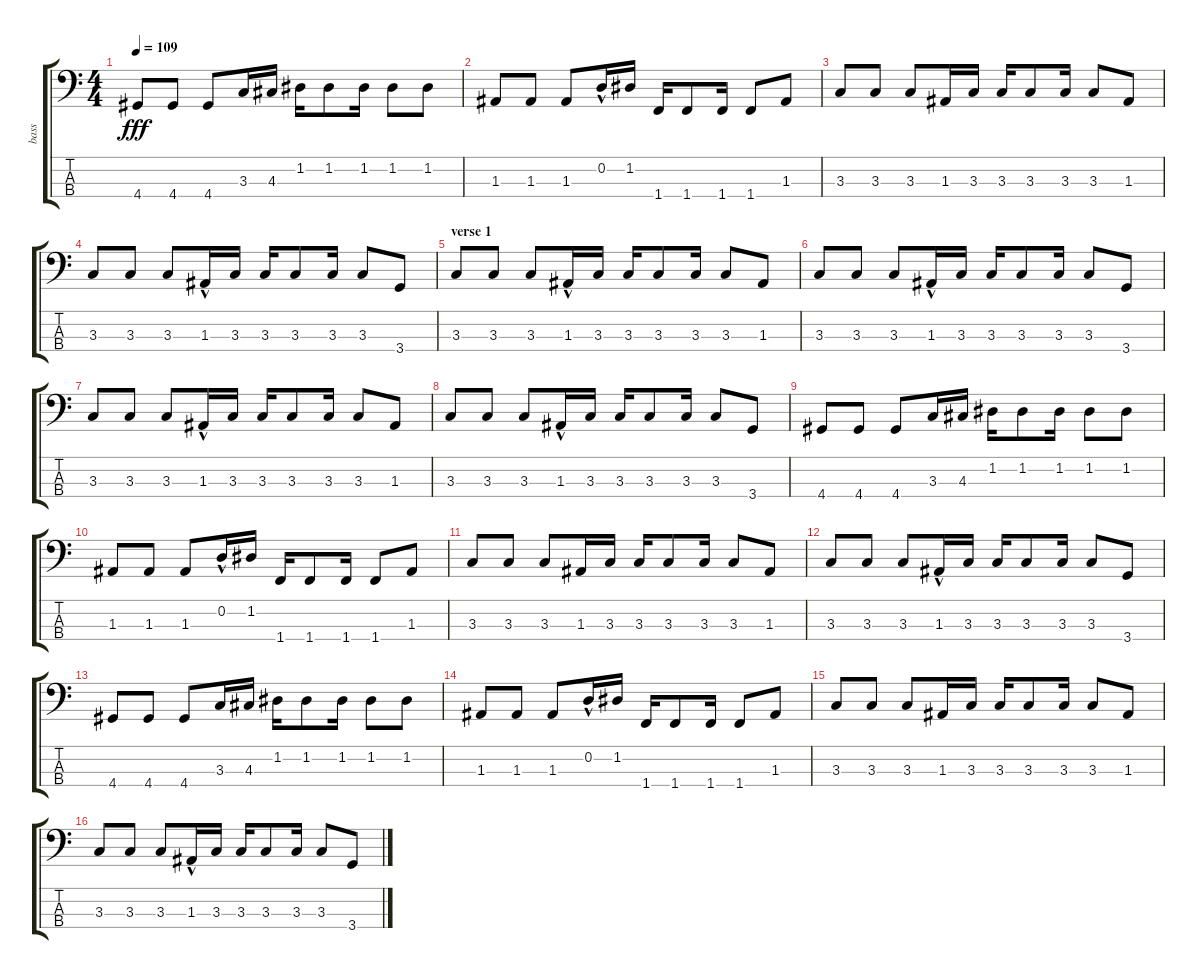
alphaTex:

\track ("bass" "bass") {instrument electricbasspick}
\staff {score tabs}
\tuning (G2 D2 A1 E1) {hide}
\ts (4 4)
\tempo 109
\clef f4
\ks c
4.4.8{dy fff} 4.4.8 4.4.8 3.3.16 4.3.16 1.2.16 1.2.8 1.2.16 1.2.8 1.2.8 |
1.3.8 1.3.8 1.3.8 0.2{hac}.16 1.2.16 1.4.16 1.4.8 1.4.16 1.4.8 1.3.8 |
3.3.8 3.3.8 3.3.8 1.3.16 3.3.16 3.3.16 3.3.8 3.3.16 3.3.8 1.3.8 |
3.3.8 3.3.8 3.3.8 1.3{hac}.16 3.3.16 3.3.16 3.3.8 3.3.16 3.3.8 3.4.8 |
\section ("" "verse 1")
3.3.8 3.3.8 3.3.8 1.3{hac}.16 3.3.16 3.3.16 3.3.8 3.3.16 3.3.8 1.3.8 |
3.3.8 3.3.8 3.3.8 1.3{hac}.16 3.3.16 3.3.16 3.3.8 3.3.16 3.3.8 3.4.8 |
3.3.8 3.3.8 3.3.8 1.3{hac}.16 3.3.16 3.3.16 3.3.8 3.3.16 3.3.8 1.3.8 |
3.3.8 3.3.8 3.3.8 1.3{hac}.16 3.3.16 3.3.16 3.3.8 3.3.16 3.3.8 3.4.8 |
4.4.8 4.4.8 4.4.8 3.3.16 4.3.16 1.2.16 1.2.8 1.2.16 1.2.8 1.2.8 |
1.3.8 1.3.8 1.3.8 0.2{hac}.16 1.2.16 1.4.16 1.4.8 1.4.16 1.4.8 1.3.8 |
3.3.8 3.3.8 3.3.8 1.3.16 3.3.16 3.3.16 3.3.8 3.3.16 3.3.8 1.3.8 |
3.3.8 3.3.8 3.3.8 1.3{hac}.16 3.3.16 3.3.16 3.3.8 3.3.16 3.3.8 3.4.8 |
4.4.8 4.4.8 4.4.8 3.3.16 4.3.16 1.2.16 1.2.8 1.2.16 1.2.8 1.2.8 |
1.3.8 1.3.8 1.3.8 0.2{hac}.16 1.2.16 1.4.16 1.4.8 1.4.16 1.4.8 1.3.8 |
3.3.8 3.3.8 3.3.8 1.3.16 3.3.16 3.3.16 3.3.8 3.3.16 3.3.8 1.3.8 |
3.3.8 3.3.8 3.3.8 1.3{hac}.16 3.3.16 3.3.16 3.3.8 3.3.16 3.3.8 3.4.8
